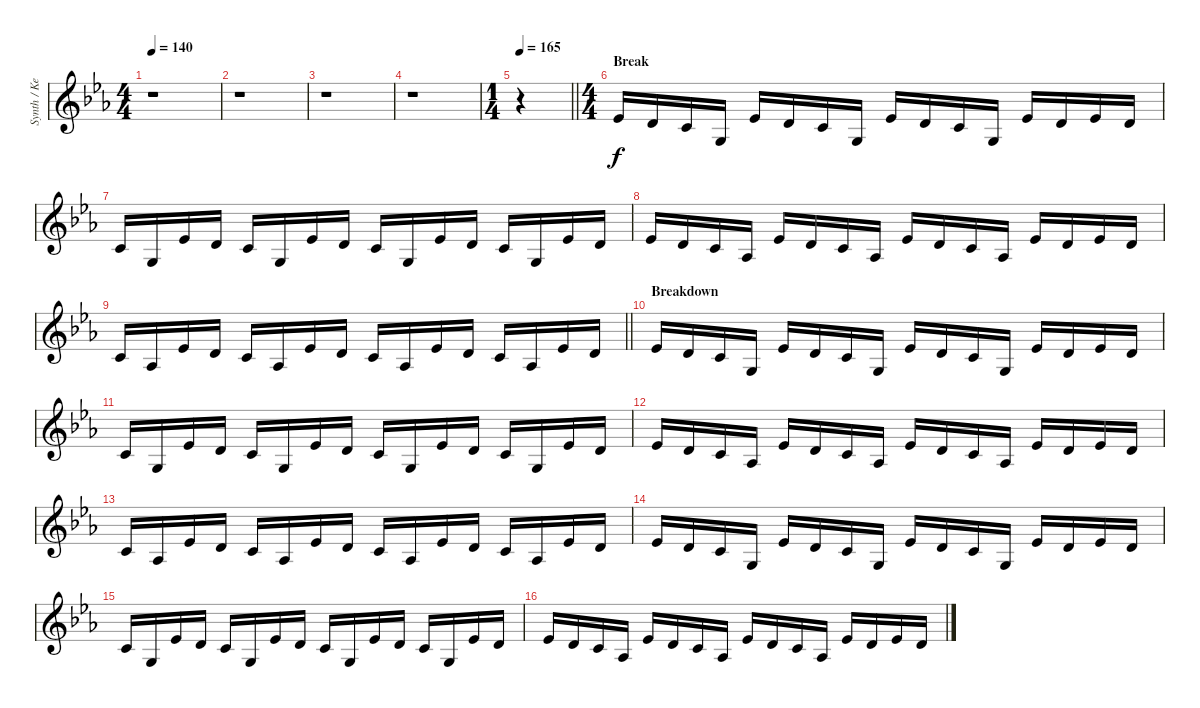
\track ("Synth / Keyboard" "Synth / Ke") {instrument acousticgrandpiano}
\staff {score}
\tuning (D4 A3 F3 C3 G2 C2) {hide}
\ts (4 4)
\tempo 140
\clef g2
\ks eb
r.1{dy f} |
r.1 |
r.1 |
r.1 |
\ts (1 4)
\tempo 165
\barLineRight lightlight
r.4 |
\ts (4 4)
\section ("" "Break")
10.3.16{instrument lead2sawtooth} 9.3.16 7.3.16 7.4.16 10.3.16 9.3.16 7.3.16 7.4.16 10.3.16 9.3.16 7.3.16 7.4.16 10.3.16 9.3.16 10.3.16 9.3.16 |
7.3.16 7.4.16 10.3.16 9.3.16 7.3.16 7.4.16 10.3.16 9.3.16 7.3.16 7.4.16 10.3.16 9.3.16 7.3.16 7.4.16 10.3.16 9.3.16 |
10.3.16 9.3.16 7.3.16 8.4.16 10.3.16 9.3.16 7.3.16 8.4.16 10.3.16 9.3.16 7.3.16 8.4.16 10.3.16 9.3.16 10.3.16 9.3.16 |
\barLineRight lightlight
7.3.16 8.4.16 10.3.16 9.3.16 7.3.16 8.4.16 10.3.16 9.3.16 7.3.16 8.4.16 10.3.16 9.3.16 7.3.16 8.4.16 10.3.16 9.3.16 |
\section ("" "Breakdown")
10.3.16 9.3.16 7.3.16 7.4.16 10.3.16 9.3.16 7.3.16 7.4.16 10.3.16 9.3.16 7.3.16 7.4.16 10.3.16 9.3.16 10.3.16 9.3.16 |
7.3.16 7.4.16 10.3.16 9.3.16 7.3.16 7.4.16 10.3.16 9.3.16 7.3.16 7.4.16 10.3.16 9.3.16 7.3.16 7.4.16 10.3.16 9.3.16 |
10.3.16 9.3.16 7.3.16 8.4.16 10.3.16 9.3.16 7.3.16 8.4.16 10.3.16 9.3.16 7.3.16 8.4.16 10.3.16 9.3.16 10.3.16 9.3.16 |
7.3.16 8.4.16 10.3.16 9.3.16 7.3.16 8.4.16 10.3.16 9.3.16 7.3.16 8.4.16 10.3.16 9.3.16 7.3.16 8.4.16 10.3.16 9.3.16 |
10.3.16 9.3.16 7.3.16 7.4.16 10.3.16 9.3.16 7.3.16 7.4.16 10.3.16 9.3.16 7.3.16 7.4.16 10.3.16 9.3.16 10.3.16 9.3.16 |
7.3.16 7.4.16 10.3.16 9.3.16 7.3.16 7.4.16 10.3.16 9.3.16 7.3.16 7.4.16 10.3.16 9.3.16 7.3.16 7.4.16 10.3.16 9.3.16 |
10.3.16 9.3.16 7.3.16 8.4.16 10.3.16 9.3.16 7.3.16 8.4.16 10.3.16 9.3.16 7.3.16 8.4.16 10.3.16 9.3.16 10.3.16 9.3.16
